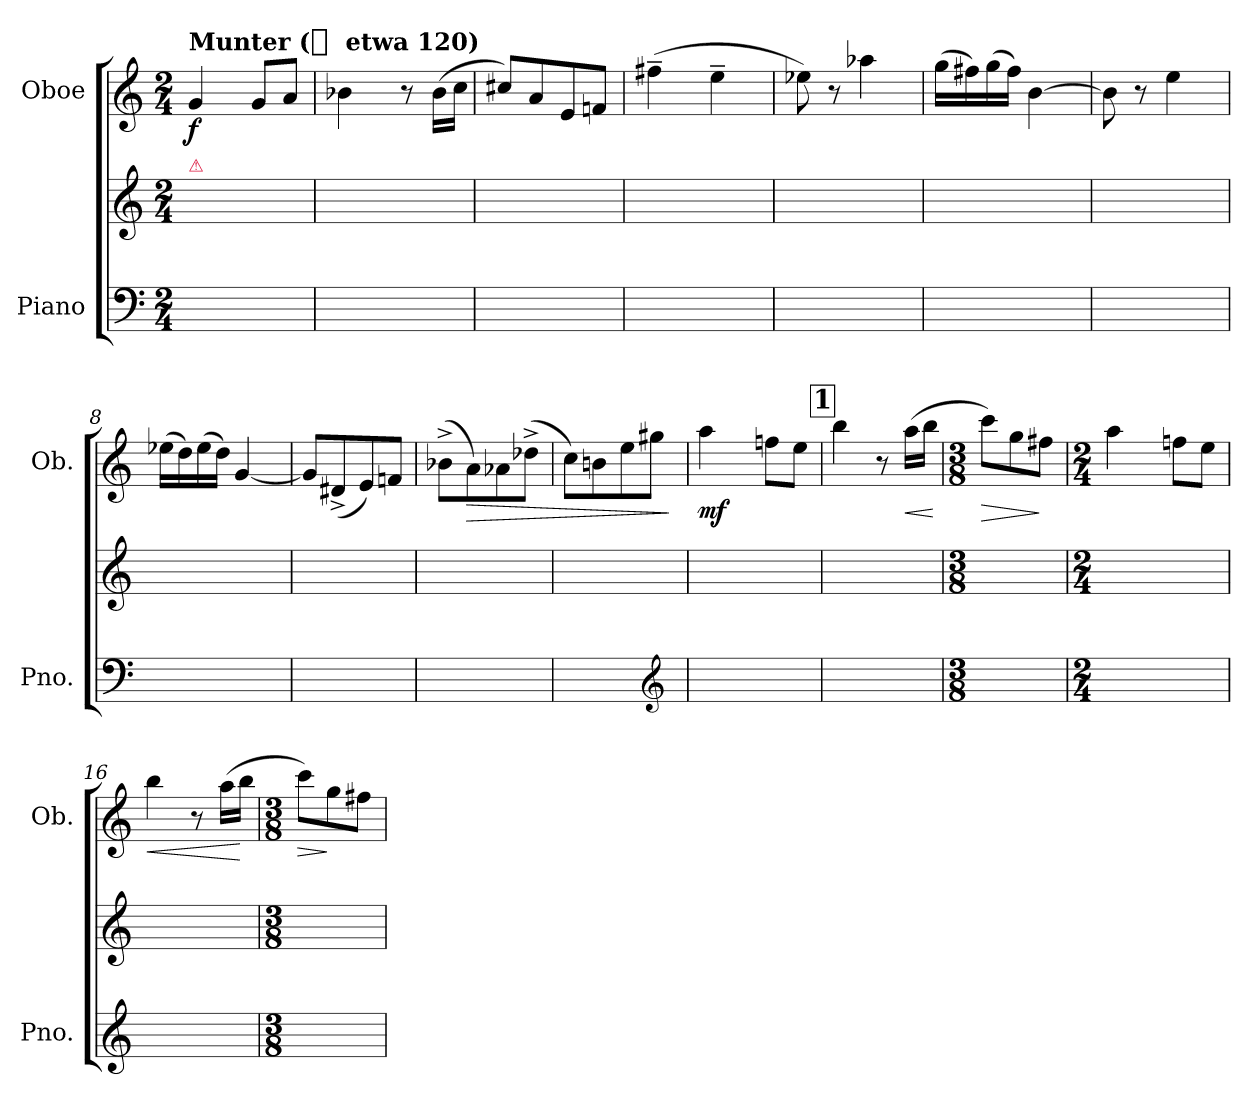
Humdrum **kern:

**kern	**kern	**kern	**dynam
*part2	*part2	*part1	*part1
*staff3	*staff2	*staff1	*staff1
*I"Piano	*	*I"Oboe	*
*I'Pno.	*	*I'Ob.	*
*clefF4	*clefG2	*clefG2	*
*k[]	*k[]	*k[]	*
*C:	*C:	*C:	*
*M2/4	*M2/4	*M2/4	*
=1	=1	=1	=1
!	!	!LO:TX:a:B:t=Munter ([quarter]  etwa 120)	!
!	!LO:TX:a:color=crimson:t=⚠	!	!
2ryy	8ryy	4g	f
.	8ryy	.	.
.	8ryy	8gL	.
.	8ryy	8aJ	.
=2	=2	=2	=2
2ryy	8ryy	4b-X	.
.	8ryy	.	.
.	8ryy	8r	.
.	8ryy	(16b-LL	.
.	.	16ccJJ	.
=3	=3	=3	=3
2ryy	8ryy	8cc#XL)	.
.	8ryy	8a	.
.	8ryy	8e	.
.	8ryy	8fnJ	.
=4	=4	=4	=4
2ryy	8ryy	(4ff#X~	.
.	8ryy	.	.
.	8ryy	4ee~	.
.	8ryy	.	.
=5	=5	=5	=5
2ryy	8ryy	8ee-X)	.
.	8ryy	8r	.
.	8ryy	4aa-X	.
.	8ryy	.	.
=6	=6	=6	=6
2ryy	8ryy	(16ggLL	.
.	.	16ff#X)	.
.	8ryy	(16gg	.
.	.	16ff#JJ)	.
.	8ryy	[4b	.
.	8ryy	.	.
=7	=7	=7	=7
2ryy	8ryy	8b]	.
.	8ryy	8r	.
.	8ryy	4ee	.
.	8ryy	.	.
=8	=8	=8	=8
2ryy	8ryy	(16ee-XLL	.
.	.	16dd)	.
.	8ryy	(16ee-	.
.	.	16ddJJ)	.
.	8ryy	[4g	.
.	8ryy	.	.
=9	=9	=9	=9
4ryy	8ryy	8gL]	.
.	8ryy	(8d#X^	.
8ryy	8ryy	8e)	.
8ryy	8ryy	8fnJ	.
=10	=10	=10	=10
4ryy	4ryy	(8b-X^L	.
!	!	!	!LO:HP:b
.	.	8a)	>
8ryy	8ryy	8a-X	.
8ryy	8ryy	(8dd-X^J	.
=11	=11	=11	=11
8ryy	8ryy	8ccL)	.
8ryy	8ryy	8bn	.
4ryy	4ryy	8ee	.
.	.	8gg#XJ	.
*clefG2	*	*	*
.	.	.	]
=12	=12	=12	=12
2ryy	8ryy	4aa	mf
.	16ryy	.	.
.	16ryy	.	.
.	8ryy	8ffnL	.
.	8ryy	8eeJ	.
!!LO:REH:place=s1:t=1
=13	=13	=13	=13
2ryy	2ryy	4bb	.
.	.	8r	.
!	!	!	!LO:HP:b
.	.	(16aaLL	<
.	.	16bbJJ	.
.	.	.	[
=14	=14	=14	=14
*M3/8	*M3/8	*M3/8	*
!	!	!	!LO:HP:b
8ryy	4.ryy	8cccL)	>
8ryy	.	8gg	.
8ryy	.	8ff#XJ	]
=15	=15	=15	=15
*M2/4	*M2/4	*M2/4	*
2ryy	8ryy	4aa	.
.	16ryy	.	.
.	16ryy	.	.
.	8ryy	8ffnL	.
.	8ryy	8eeJ	.
=16	=16	=16	=16
!	!	!	!LO:HP:b
2ryy	2ryy	4bb	<
.	.	8r	.
.	.	(16aaLL	.
.	.	16bbJJ	[
=17	=17	=17	=17
*M3/8	*M3/8	*M3/8	*
!	!	!	!LO:HP:b
8ryy	4.ryy	8cccL)	>
8ryy	.	8gg	]
8ryy	.	8ff#XJ	.
=	=	=	=
*-	*-	*-	*-
